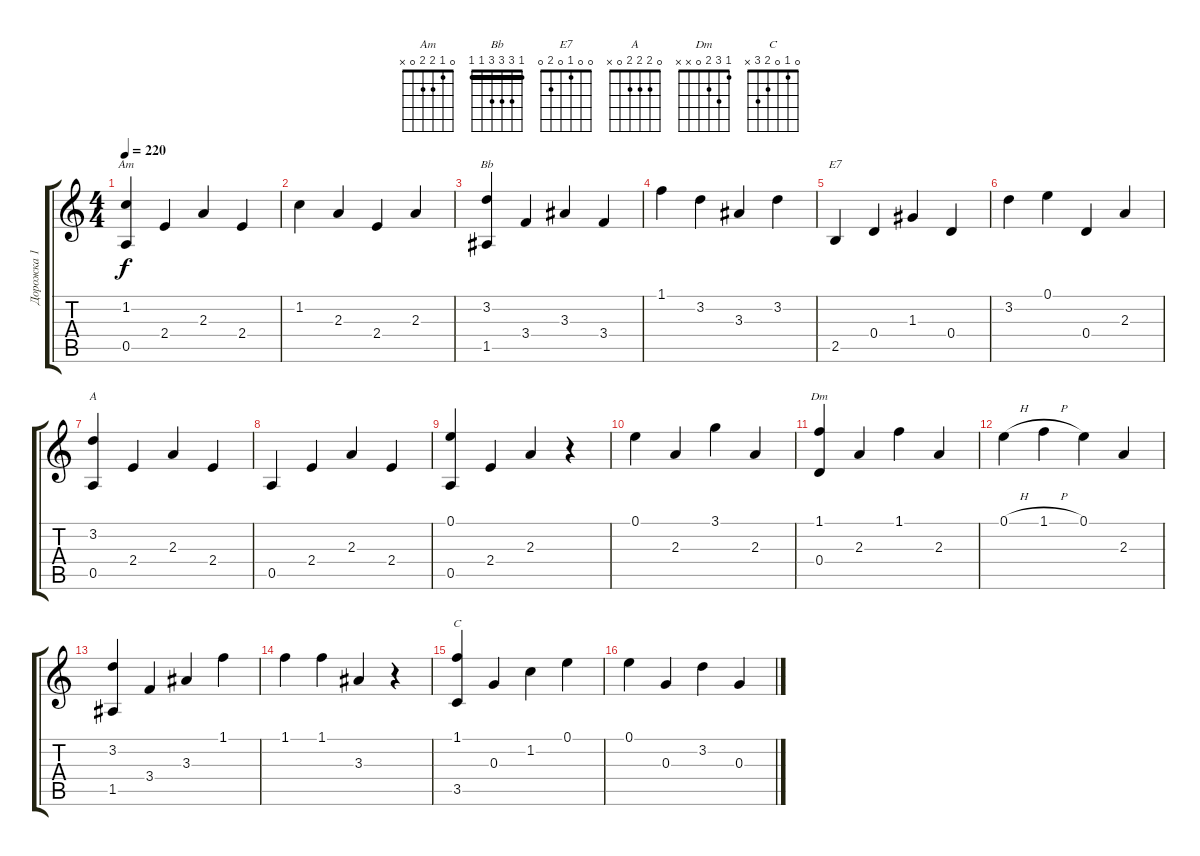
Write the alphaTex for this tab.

\track ("Дорожка 1" "Дорожка 1") {instrument acousticguitarsteel}
\staff {score tabs}
\tuning (E4 B3 G3 D3 A2 E2) {hide}
\chord ("Am" 0 1 2 2 0 x)
\chord ("Bb" 1 3 3 3 1 1) {barre 1}
\chord ("E7" 0 0 1 0 2 0)
\chord ("A" 0 2 2 2 0 x)
\chord ("Dm" 1 3 2 0 x x)
\chord ("C" 0 1 0 2 3 x)
\ts (4 4)
\tempo 220
\clef g2
\ks c
(1.2 0.5).4{ch "Am" dy f} 2.4.4 2.3.4 2.4.4 |
1.2.4 2.3.4 2.4.4 2.3.4 |
(3.2 1.5).4{ch "Bb"} 3.4.4 3.3.4 3.4.4 |
1.1.4 3.2.4 3.3.4 3.2.4 |
2.5.4{ch "E7"} 0.4.4 1.3.4 0.4.4 |
3.2.4 0.1.4 0.4.4 2.3.4 |
(3.2 0.5).4{ch "A"} 2.4.4 2.3.4 2.4.4 |
0.5.4 2.4.4 2.3.4 2.4.4 |
(0.1 0.5).4 2.4.4 2.3.4 r.4 |
0.1.4 2.3.4 3.1.4 2.3.4 |
(1.1 0.4).4{ch "Dm"} 2.3.4 1.1.4 2.3.4 |
0.1{h}.4 1.1{h}.4 0.1.4 2.3.4 |
(3.2 1.5).4 3.4.4 3.3.4 1.1.4 |
1.1.4 1.1.4 3.3.4 r.4 |
(1.1 3.5).4{ch "C"} 0.3.4 1.2.4 0.1.4 |
0.1.4 0.3.4 3.2.4 0.3.4
